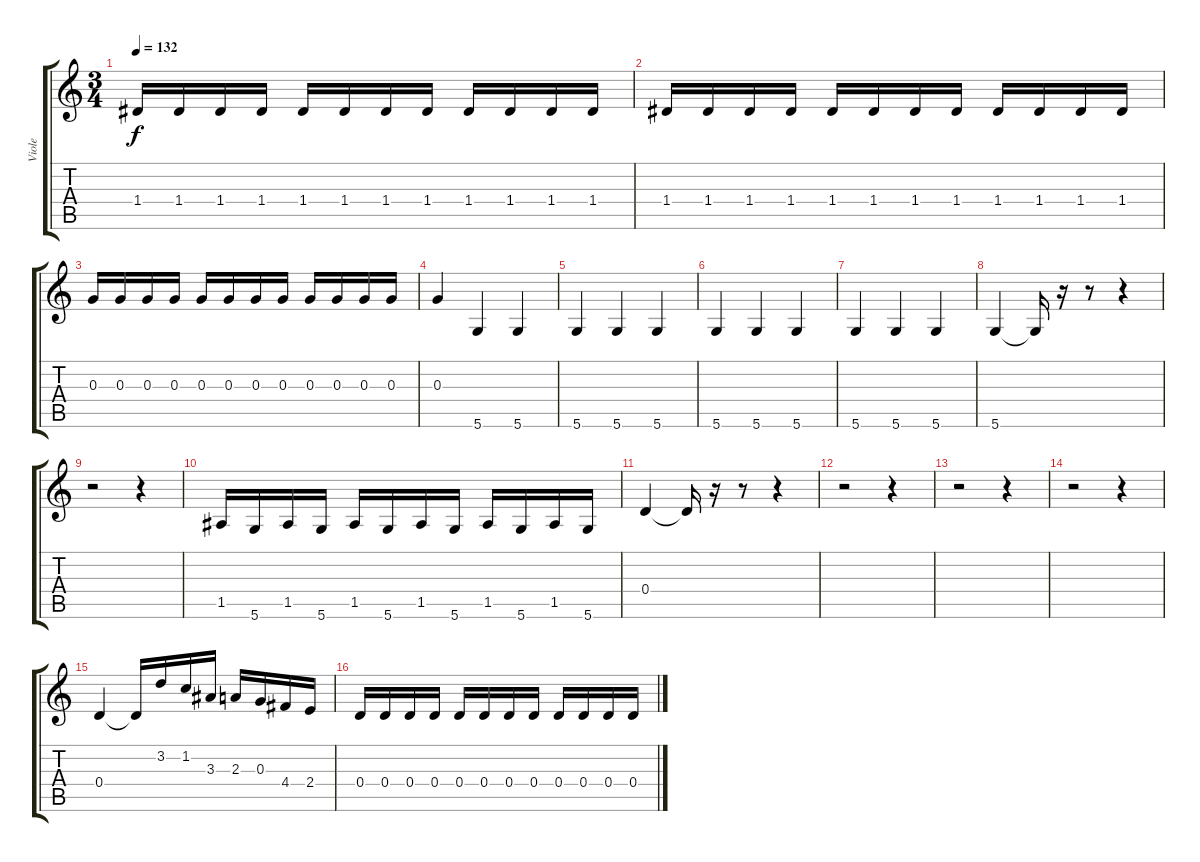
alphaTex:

\track ("Viole" "Viole") {instrument overdrivenguitar}
\staff {score tabs}
\tuning (E4 B3 G3 D3 A2 D2) {hide}
\ts (3 4)
\tempo 132
\clef g2
\ks c
1.4.16{dy f} 1.4.16 1.4.16 1.4.16 1.4.16 1.4.16 1.4.16 1.4.16 1.4.16 1.4.16 1.4.16 1.4.16 |
1.4.16 1.4.16 1.4.16 1.4.16 1.4.16 1.4.16 1.4.16 1.4.16 1.4.16 1.4.16 1.4.16 1.4.16 |
0.3.16 0.3.16 0.3.16 0.3.16 0.3.16 0.3.16 0.3.16 0.3.16 0.3.16 0.3.16 0.3.16 0.3.16 |
0.3.4 5.6.4 5.6.4 |
5.6.4 5.6.4 5.6.4 |
5.6.4 5.6.4 5.6.4 |
5.6.4 5.6.4 5.6.4 |
5.6.4 5.6{t}.16 r.16 r.8 r.4 |
r.2 r.4 |
1.5.16 5.6.16 1.5.16 5.6.16 1.5.16 5.6.16 1.5.16 5.6.16 1.5.16 5.6.16 1.5.16 5.6.16 |
0.4.4 0.4{t}.16 r.16 r.8 r.4 |
r.2 r.4 |
r.2 r.4 |
r.2 r.4 |
0.4.4 0.4{t}.16 3.2.16 1.2.16 3.3.16 2.3.16 0.3.16 4.4.16 2.4.16 |
0.4.16 0.4.16 0.4.16 0.4.16 0.4.16 0.4.16 0.4.16 0.4.16 0.4.16 0.4.16 0.4.16 0.4.16
